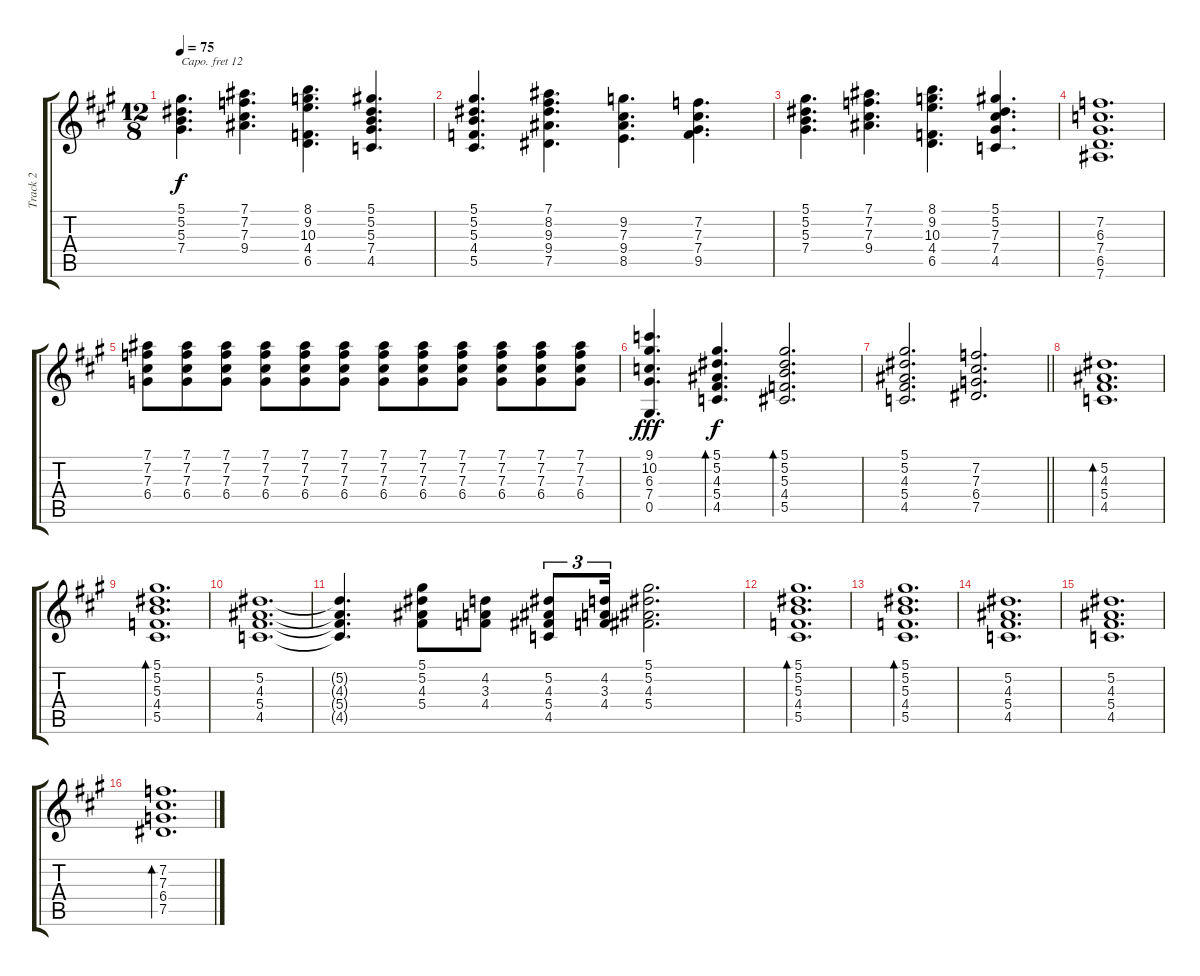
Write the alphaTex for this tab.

\track ("Track 2" "Track 2") {instrument rockorgan}
\staff {score tabs}
\capo 12
\tuning (Eb4 Bb3 Gb3 Db3 Ab2 Eb2) {hide}
\ts (12 8)
\tempo 75
\clef g2
\ks a
(5.1 5.2 5.3 7.4).4{d dy f} (7.1 7.2 7.3 9.4).4{d} (8.1 9.2 10.3 4.4 6.5).4{d} (5.1 5.2 5.3 7.4 4.5).4{d} |
(5.1 5.2 5.3 4.4 5.5).4{d} (7.1 8.2 9.3 9.4 7.5).4{d} (9.2 7.3 9.4 8.5).4{d} (7.2 7.3 7.4 9.5).4{d} |
(5.1 5.2 5.3 7.4).4{d} (7.1 7.2 7.3 9.4).4{d} (8.1 9.2 10.3 4.4 6.5).4{d} (5.1 5.2 7.3 7.4 4.5).4{d} |
(7.2 6.3 7.4 6.5 7.6).1{d} |
(7.1 7.2 7.3 6.4).8 (7.1 7.2 7.3 6.4).8 (7.1 7.2 7.3 6.4).8 (7.1 7.2 7.3 6.4).8 (7.1 7.2 7.3 6.4).8 (7.1 7.2 7.3 6.4).8 (7.1 7.2 7.3 6.4).8 (7.1 7.2 7.3 6.4).8 (7.1 7.2 7.3 6.4).8 (7.1 7.2 7.3 6.4).8 (7.1 7.2 7.3 6.4).8 (7.1 7.2 7.3 6.4).8 |
(9.1 10.2 6.3 7.4 0.5).4{d dy fff} (5.1 5.2 4.3 5.4 4.5).4{d bd 60 dy f} (5.1 5.2 5.3 4.4 5.5).2{d bd 60} |
\barLineRight lightlight
(5.1 5.2 4.3 5.4 4.5).2{d} (7.2 7.3 6.4 7.5).2{d} |
(5.2 4.3 5.4 4.5).1{d bd 60} |
(5.1 5.2 5.3 4.4 5.5).1{d bd 60} |
(5.2 4.3 5.4 4.5).1{d} |
(5.2{t} 4.3{t} 5.4{t} 4.5{t}).4{d} (5.1 5.2 4.3 5.4).8 (4.2 3.3 4.4).8 (5.2 4.3 5.4 4.5).8{tu (3 2)} (4.2 3.3 4.4).16{tu (3 2)} (5.1 5.2 4.3 5.4).2{d} |
(5.1 5.2 5.3 4.4 5.5).1{d bd 60} |
(5.1 5.2 5.3 4.4 5.5).1{d bd 60} |
(5.2 4.3 5.4 4.5).1{d} |
(5.2 4.3 5.4 4.5).1{d} |
(7.2 7.3 6.4 7.5).1{d bd 60}
